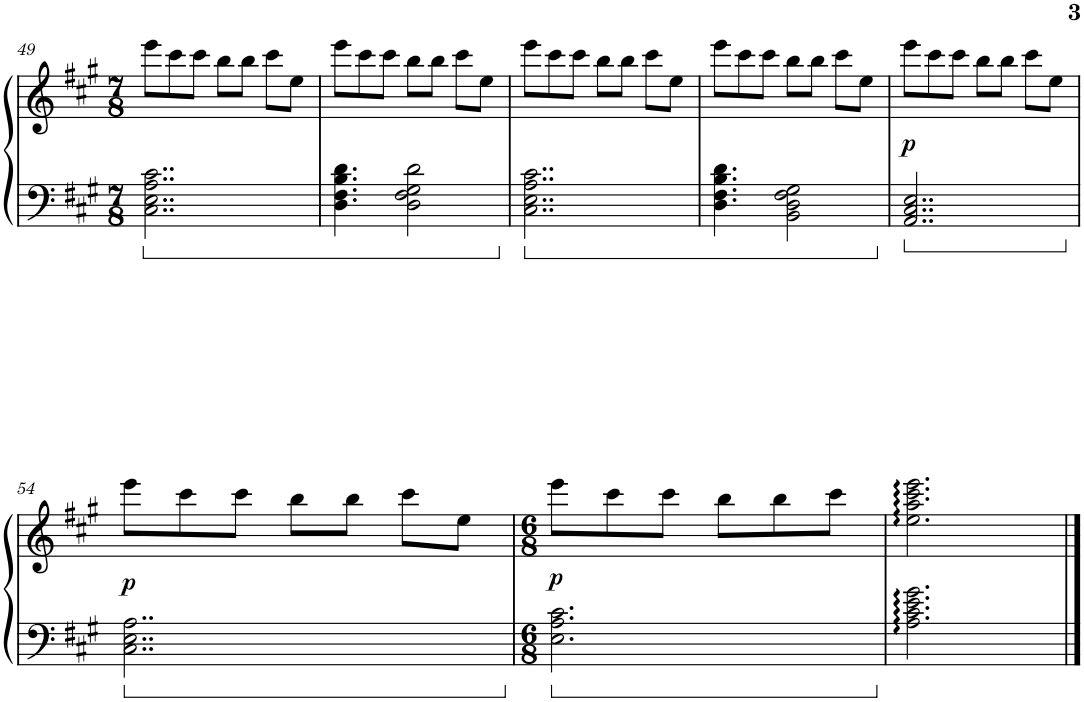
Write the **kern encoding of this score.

**kern	**kern	**dynam
*part1	*part1	*part1
*staff2	*staff1	*staff1/2
*I"Piano	*	*
*I'Pno.	*	*
!!LO:PB:g=z
*clefF4	*clefG2	*
*k[f#c#g#]	*k[f#c#g#]	*
*M7/8	*M7/8	*
=49	=49	=49
2..C#\ 2..E\ 2..A\ 2..c#\	8eee\L	.
.	8ccc#\	.
.	8ccc#\J	.
.	8bb\L	.
.	8bb\J	.
.	8ccc#\L	.
.	8ee\J	.
=50	=50	=50
4.D\ 4.F#\ 4.B\ 4.d\	8eee\L	.
.	8ccc#\	.
.	8ccc#\J	.
2D\ 2F#\ 2G#\ 2d\	8bb\L	.
.	8bb\J	.
.	8ccc#\L	.
.	8ee\J	.
=51	=51	=51
2..C#\ 2..E\ 2..A\ 2..c#\	8eee\L	.
.	8ccc#\	.
.	8ccc#\J	.
.	8bb\L	.
.	8bb\J	.
.	8ccc#\L	.
.	8ee\J	.
=52	=52	=52
4.D\ 4.F#\ 4.B\ 4.d\	8eee\L	.
.	8ccc#\	.
.	8ccc#\J	.
2BB\ 2D\ 2F#\ 2G#\	8bb\L	.
.	8bb\J	.
.	8ccc#\L	.
.	8ee\J	.
=53	=53	=53
!	!	!LO:DY:b
2..AA/ 2..C#/ 2..E/	8eee\L	p
.	8ccc#\	.
.	8ccc#\J	.
.	8bb\L	.
.	8bb\J	.
.	8ccc#\L	.
.	8ee\J	.
!!LO:LB:g=z
=54	=54	=54
!	!	!LO:DY:b
2..C#\ 2..E\ 2..A\	8eee\L	p
.	8ccc#\	.
.	8ccc#\J	.
.	8bb\L	.
.	8bb\J	.
.	8ccc#\L	.
.	8ee\J	.
=55	=55	=55
*M6/8	*M6/8	*
!	!	!LO:DY:b
2.E\ 2.A\ 2.c#\	8eee\L	p
.	8ccc#\	.
.	8ccc#\J	.
.	8bb\L	.
.	8bb\	.
.	8ccc#\J	.
=56	=56	=56
2.A\: 2.c#\: 2.e\: 2.g#\:	2.ee\: 2.aa\: 2.ccc#\: 2.eee\:	.
==	==	==
*-	*-	*-
